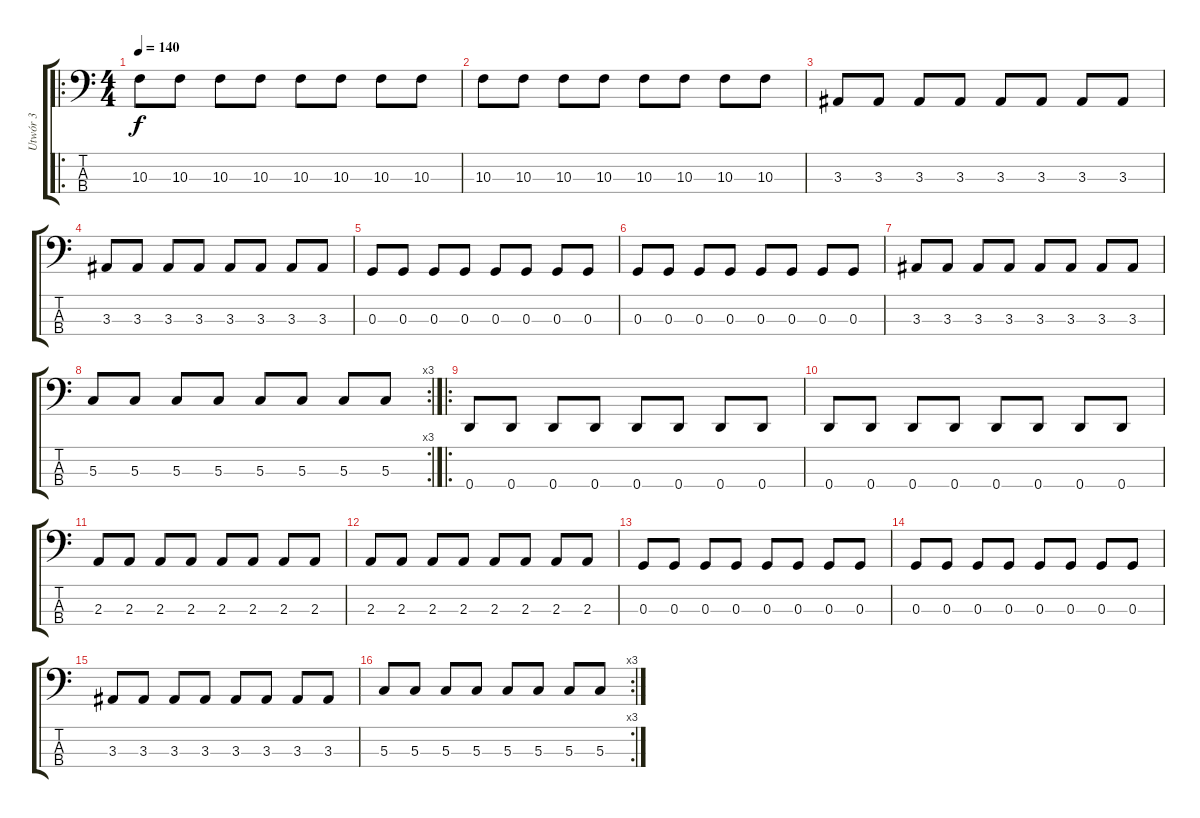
\track ("Utwór 3" "Utwór 3") {instrument electricbassfinger}
\staff {score tabs}
\tuning (F2 C2 G1 D1) {hide}
\ro
\ts (4 4)
\tempo 140
\clef f4
\ks c
10.3.8{dy f} 10.3.8 10.3.8 10.3.8 10.3.8 10.3.8 10.3.8 10.3.8 |
10.3.8 10.3.8 10.3.8 10.3.8 10.3.8 10.3.8 10.3.8 10.3.8 |
3.3.8 3.3.8 3.3.8 3.3.8 3.3.8 3.3.8 3.3.8 3.3.8 |
3.3.8 3.3.8 3.3.8 3.3.8 3.3.8 3.3.8 3.3.8 3.3.8 |
0.3.8 0.3.8 0.3.8 0.3.8 0.3.8 0.3.8 0.3.8 0.3.8 |
0.3.8 0.3.8 0.3.8 0.3.8 0.3.8 0.3.8 0.3.8 0.3.8 |
3.3.8 3.3.8 3.3.8 3.3.8 3.3.8 3.3.8 3.3.8 3.3.8 |
\rc 3
5.3.8 5.3.8 5.3.8 5.3.8 5.3.8 5.3.8 5.3.8 5.3.8 |
\ro
0.4.8 0.4.8 0.4.8 0.4.8 0.4.8 0.4.8 0.4.8 0.4.8 |
0.4.8 0.4.8 0.4.8 0.4.8 0.4.8 0.4.8 0.4.8 0.4.8 |
2.3.8 2.3.8 2.3.8 2.3.8 2.3.8 2.3.8 2.3.8 2.3.8 |
2.3.8 2.3.8 2.3.8 2.3.8 2.3.8 2.3.8 2.3.8 2.3.8 |
0.3.8 0.3.8 0.3.8 0.3.8 0.3.8 0.3.8 0.3.8 0.3.8 |
0.3.8 0.3.8 0.3.8 0.3.8 0.3.8 0.3.8 0.3.8 0.3.8 |
3.3.8 3.3.8 3.3.8 3.3.8 3.3.8 3.3.8 3.3.8 3.3.8 |
\rc 3
5.3.8 5.3.8 5.3.8 5.3.8 5.3.8 5.3.8 5.3.8 5.3.8
